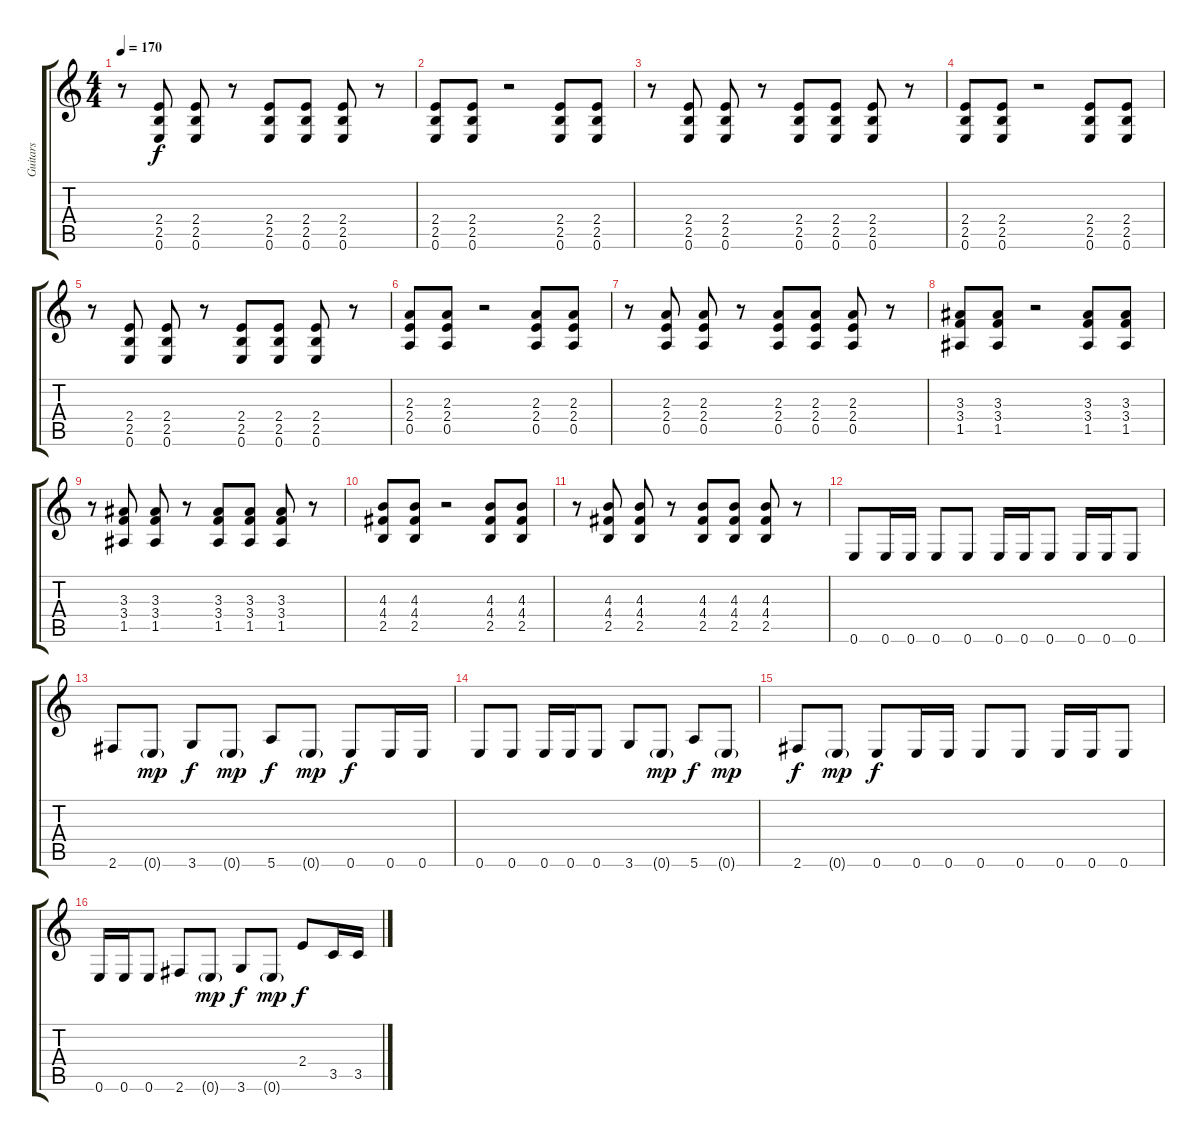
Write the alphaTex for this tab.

\track ("Guitars" "Guitars") {instrument distortionguitar}
\staff {score tabs}
\tuning (E4 B3 G3 D3 A2 E2) {hide}
\ts (4 4)
\tempo 170
\clef g2
\ks c
r.8{dy f} (2.4 2.5 0.6).8 (2.4 2.5 0.6).8 r.8 (2.4 2.5 0.6).8 (2.4 2.5 0.6).8 (2.4 2.5 0.6).8 r.8 |
(2.4 2.5 0.6).8 (2.4 2.5 0.6).8 r.2 (2.4 2.5 0.6).8 (2.4 2.5 0.6).8 |
r.8 (2.4 2.5 0.6).8 (2.4 2.5 0.6).8 r.8 (2.4 2.5 0.6).8 (2.4 2.5 0.6).8 (2.4 2.5 0.6).8 r.8 |
(2.4 2.5 0.6).8 (2.4 2.5 0.6).8 r.2 (2.4 2.5 0.6).8 (2.4 2.5 0.6).8 |
r.8 (2.4 2.5 0.6).8 (2.4 2.5 0.6).8 r.8 (2.4 2.5 0.6).8 (2.4 2.5 0.6).8 (2.4 2.5 0.6).8 r.8 |
(2.3 2.4 0.5).8 (2.3 2.4 0.5).8 r.2 (2.3 2.4 0.5).8 (2.3 2.4 0.5).8 |
r.8 (2.3 2.4 0.5).8 (2.3 2.4 0.5).8 r.8 (2.3 2.4 0.5).8 (2.3 2.4 0.5).8 (2.3 2.4 0.5).8 r.8 |
(3.3 3.4 1.5).8 (3.3 3.4 1.5).8 r.2 (3.3 3.4 1.5).8 (3.3 3.4 1.5).8 |
r.8 (3.3 3.4 1.5).8 (3.3 3.4 1.5).8 r.8 (3.3 3.4 1.5).8 (3.3 3.4 1.5).8 (3.3 3.4 1.5).8 r.8 |
(4.3 4.4 2.5).8 (4.3 4.4 2.5).8 r.2 (4.3 4.4 2.5).8 (4.3 4.4 2.5).8 |
r.8 (4.3 4.4 2.5).8 (4.3 4.4 2.5).8 r.8 (4.3 4.4 2.5).8 (4.3 4.4 2.5).8 (4.3 4.4 2.5).8 r.8 |
0.6.8 0.6.16 0.6.16 0.6.8 0.6.8 0.6.16 0.6.16 0.6.8 0.6.16 0.6.16 0.6.8 |
2.6.8 0.6{g}.8{dy mp} 3.6.8{dy f} 0.6{g}.8{dy mp} 5.6.8{dy f} 0.6{g}.8{dy mp} 0.6.8{dy f} 0.6.16 0.6.16 |
0.6.8 0.6.8 0.6.16 0.6.16 0.6.8 3.6.8 0.6{g}.8{dy mp} 5.6.8{dy f} 0.6{g}.8{dy mp} |
2.6.8{dy f} 0.6{g}.8{dy mp} 0.6.8{dy f} 0.6.16 0.6.16 0.6.8 0.6.8 0.6.16 0.6.16 0.6.8 |
0.6.16 0.6.16 0.6.8 2.6.8 0.6{g}.8{dy mp} 3.6.8{dy f} 0.6{g}.8{dy mp} 2.4.8{dy f} 3.5.16 3.5.16
